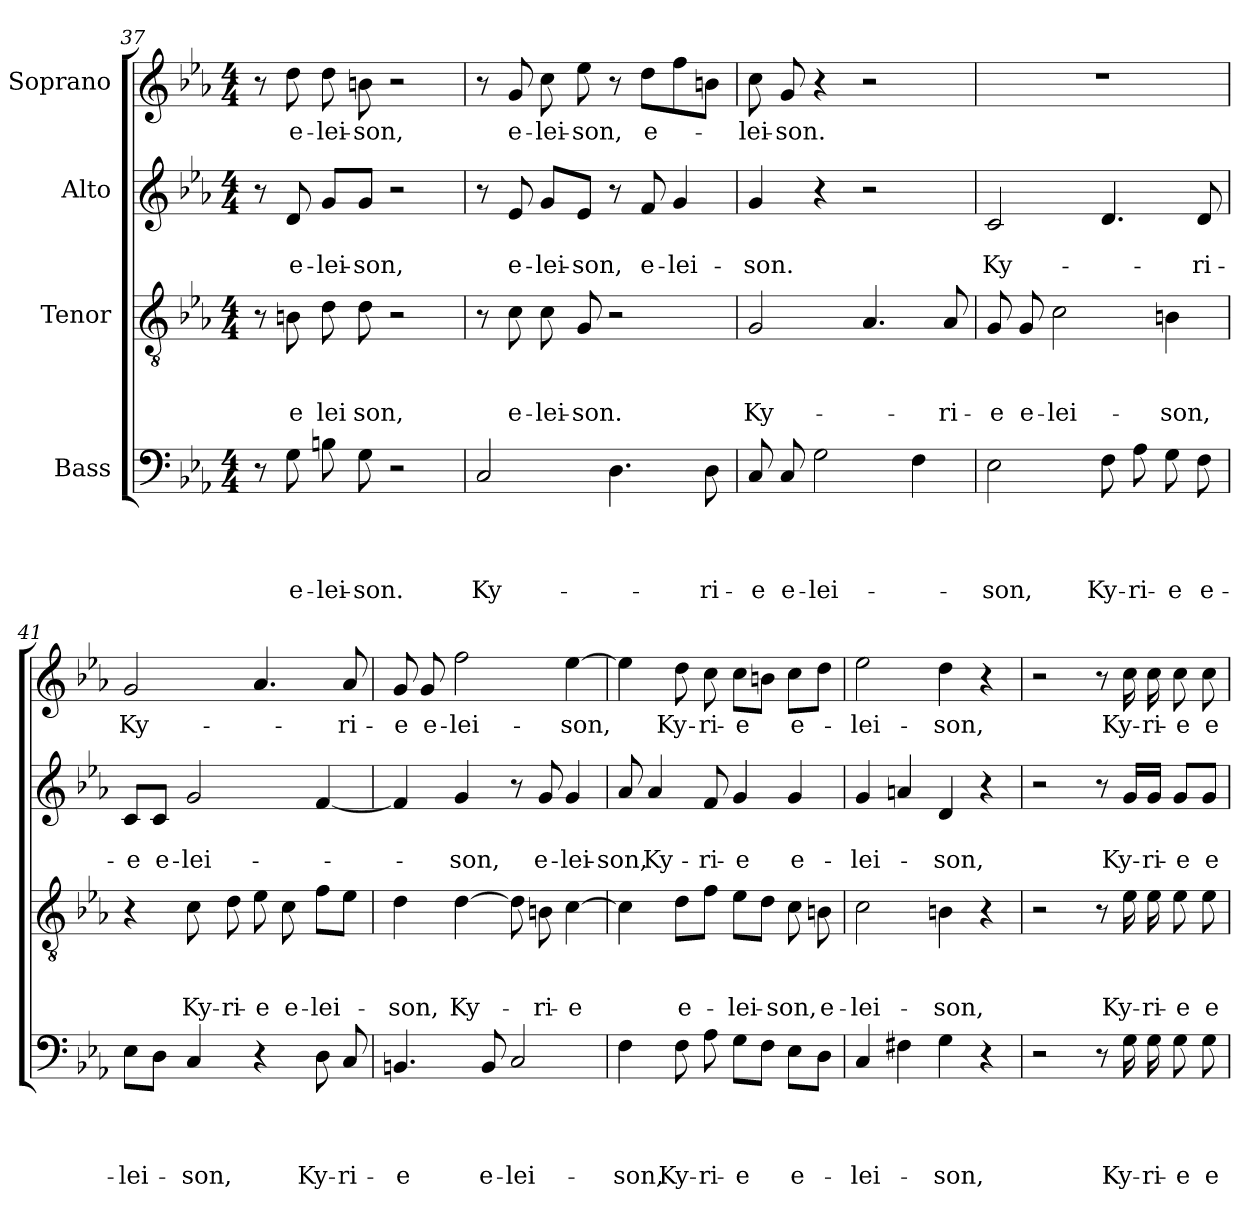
**kern	**text	**text	**text	**text	**kern	**text	**text	**text	**kern	**text	**text	**kern	**text
*part4	*part4	*part4	*part4	*part4	*part3	*part3	*part3	*part3	*part2	*part2	*part2	*part1	*part1
*staff4	*staff4	*staff4	*staff4	*staff4	*staff3	*staff3	*staff3	*staff3	*staff2	*staff2	*staff2	*staff1	*staff1
*I"Bass	*	*	*	*	*I"Tenor	*	*	*	*I"Alto	*	*	*I"Soprano	*
!!LO:LB:g=z
*clefF4	*	*	*	*	*clefGv2	*	*	*	*clefG2	*	*	*clefG2	*
*k[b-e-a-]	*	*	*	*	*k[b-e-a-]	*	*	*	*k[b-e-a-]	*	*	*k[b-e-a-]	*
*E-:	*	*	*	*	*E-:	*	*	*	*E-:	*	*	*E-:	*
*M4/4	*	*	*	*	*M4/4	*	*	*	*M4/4	*	*	*M4/4	*
=37	=37	=37	=37	=37	=37	=37	=37	=37	=37	=37	=37	=37	=37
8r	.	.	.	.	8r	.	.	.	8r	.	.	8r	.
!	!	!	!	!LO:LY:b	!	!	!	!LO:LY:b	!	!	!LO:LY:b	!	!LO:LY:b
8G\	.	.	.	e-	8Bn\	.	.	e	8d/	.	e-	8dd\	e-
!	!	!	!	!LO:LY:b	!	!	!	!LO:LY:b	!	!	!LO:LY:b	!	!LO:LY:b
8Bn\	.	.	.	-lei-	8d\	.	.	lei	8g/L	.	-lei-	8dd\	-lei-
!	!	!	!	!LO:LY:b	!	!	!	!LO:LY:b	!	!	!LO:LY:b	!	!LO:LY:b
8G\	.	.	.	-son.	8d\	.	.	son,	8g/J	.	-son,	8bn\	-son,
2r	.	.	.	.	2r	.	.	.	2r	.	.	2r	.
=38	=38	=38	=38	=38	=38	=38	=38	=38	=38	=38	=38	=38	=38
!	!	!	!	!LO:LY:b	!	!	!	!	!	!	!	!	!
2C/	.	.	.	Ky-	8r	.	.	.	8r	.	.	8r	.
!	!	!	!	!	!	!	!	!LO:LY:b	!	!	!LO:LY:b	!	!LO:LY:b
.	.	.	.	.	8c\	.	.	e-	8e-/	.	e-	8g/	e-
!	!	!	!	!	!	!	!	!LO:LY:b	!	!	!LO:LY:b	!	!LO:LY:b
.	.	.	.	.	8c\	.	.	-lei-	8g/L	.	-lei-	8cc\	-lei-
!	!	!	!	!	!	!	!	!LO:LY:b	!	!	!LO:LY:b	!	!LO:LY:b
.	.	.	.	.	8G/	.	.	-son.	8e-/J	.	-son,	8ee-\	-son,
4.D\	.	.	.	.	2r	.	.	.	8r	.	.	8r	.
!	!	!	!	!	!	!	!	!	!	!	!LO:LY:b	!	!LO:LY:b
.	.	.	.	.	.	.	.	.	8f/	.	e-	8dd\L	e-
!	!	!	!	!	!	!	!	!	!	!	!LO:LY:b	!	!
.	.	.	.	.	.	.	.	.	4g/	.	-lei-	8ff\	.
!	!	!	!	!LO:LY:b	!	!	!	!	!	!	!	!	!
8D\	.	.	.	-ri-	.	.	.	.	.	.	.	8bn\J	.
=39	=39	=39	=39	=39	=39	=39	=39	=39	=39	=39	=39	=39	=39
!	!	!	!	!LO:LY:b	!	!	!	!LO:LY:b	!	!	!LO:LY:b	!	!LO:LY:b
8C/	.	.	.	-e	2G/	.	.	Ky-	4g/	.	-son.	8cc\	-lei-
!	!	!	!	!LO:LY:b	!	!	!	!	!	!	!	!	!LO:LY:b
8C/	.	.	.	e-	.	.	.	.	.	.	.	8g/	-son.
!	!	!	!	!LO:LY:b	!	!	!	!	!	!	!	!	!
2G\	.	.	.	-lei-	.	.	.	.	4r	.	.	4r	.
.	.	.	.	.	4.A-/	.	.	.	2r	.	.	2r	.
4F\	.	.	.	.	.	.	.	.	.	.	.	.	.
!	!	!	!	!	!	!	!	!LO:LY:b	!	!	!	!	!
.	.	.	.	.	8A-/	.	.	-ri-	.	.	.	.	.
=40	=40	=40	=40	=40	=40	=40	=40	=40	=40	=40	=40	=40	=40
!	!	!	!	!LO:LY:b	!	!	!	!LO:LY:b	!	!	!LO:LY:b	!	!
2E-\	.	.	.	-son,	8G/	.	.	-e	2c/	.	Ky-	1r	.
!	!	!	!	!	!	!	!	!LO:LY:b	!	!	!	!	!
.	.	.	.	.	8G/	.	.	e-	.	.	.	.	.
!	!	!	!	!	!	!	!	!LO:LY:b	!	!	!	!	!
.	.	.	.	.	2c\	.	.	-lei-	.	.	.	.	.
!	!	!	!	!LO:LY:b	!	!	!	!	!	!	!	!	!
8F\	.	.	.	Ky-	.	.	.	.	4.d/	.	.	.	.
!	!	!	!	!LO:LY:b	!	!	!	!	!	!	!	!	!
8A-\	.	.	.	-ri-	.	.	.	.	.	.	.	.	.
!	!	!	!	!LO:LY:b	!	!	!	!LO:LY:b	!	!	!	!	!
8G\	.	.	.	-e	4Bn\	.	.	-son,	.	.	.	.	.
!	!	!	!	!LO:LY:b	!	!	!	!	!	!	!LO:LY:b	!	!
8F\	.	.	.	e-	.	.	.	.	8d/	.	-ri-	.	.
!!LO:LB:g=z
=41	=41	=41	=41	=41	=41	=41	=41	=41	=41	=41	=41	=41	=41
!	!	!	!	!LO:LY:b	!	!	!	!	!	!	!LO:LY:b	!	!LO:LY:b
8E-\L	.	.	.	-lei-	4r	.	.	.	8c/L	.	-e	2g/	Ky-
!	!	!	!	!	!	!	!	!	!	!	!LO:LY:b	!	!
8D\J	.	.	.	.	.	.	.	.	8c/J	.	e-	.	.
!	!	!	!	!LO:LY:b	!	!	!	!LO:LY:b	!	!	!LO:LY:b	!	!
4C/	.	.	.	-son,	8c\	.	.	Ky-	2g/	.	-lei-	.	.
!	!	!	!	!	!	!	!	!LO:LY:b	!	!	!	!	!
.	.	.	.	.	8d\	.	.	-ri-	.	.	.	.	.
!	!	!	!	!	!	!	!	!LO:LY:b	!	!	!	!	!
4r	.	.	.	.	8e-\	.	.	-e	.	.	.	4.a-/	.
!	!	!	!	!	!	!	!	!LO:LY:b	!	!	!	!	!
.	.	.	.	.	8c\	.	.	e-	.	.	.	.	.
!	!	!	!	!LO:LY:b	!	!	!	!LO:LY:b	!	!	!	!	!
8D\	.	.	.	Ky-	8f\L	.	.	-lei-	[4f/	.	.	.	.
!	!	!	!	!LO:LY:b	!	!	!	!	!	!	!	!	!LO:LY:b
8C/	.	.	.	-ri-	8e-\J	.	.	.	.	.	.	8a-/	-ri-
=42	=42	=42	=42	=42	=42	=42	=42	=42	=42	=42	=42	=42	=42
!	!	!	!	!LO:LY:b	!	!	!	!LO:LY:b	!	!	!	!	!LO:LY:b
4.BBn/	.	.	.	-e	4d\	.	.	-son,	4f/]	.	.	8g/	-e
!	!	!	!	!	!	!	!	!	!	!	!	!	!LO:LY:b
.	.	.	.	.	.	.	.	.	.	.	.	8g/	e-
!	!	!	!	!	!	!	!	!LO:LY:b	!	!	!LO:LY:b	!	!LO:LY:b
.	.	.	.	.	[4d\	.	.	Ky-	4g/	.	-son,	2ff\	-lei-
!	!	!	!	!LO:LY:b	!	!	!	!	!	!	!	!	!
8BB/	.	.	.	e-	.	.	.	.	.	.	.	.	.
!	!	!	!	!LO:LY:b	!	!	!	!	!	!	!	!	!
2C/	.	.	.	-lei-	8d\]	.	.	.	8r	.	.	.	.
!	!	!	!	!	!	!	!	!LO:LY:b	!	!	!LO:LY:b	!	!
.	.	.	.	.	8Bn\	.	.	-ri-	8g/	.	e-	.	.
!	!	!	!	!	!	!	!	!LO:LY:b	!	!	!LO:LY:b	!	!LO:LY:b
.	.	.	.	.	[4c\	.	.	-e	4g/	.	-lei-	[4ee-\	-son,
=43	=43	=43	=43	=43	=43	=43	=43	=43	=43	=43	=43	=43	=43
!	!	!	!	!LO:LY:b	!	!	!	!	!	!	!LO:LY:b	!	!
4F\	.	.	.	-son,	4c\]	.	.	.	8a-/	.	-son,	4ee-\]	.
!	!	!	!	!	!	!	!	!	!	!	!LO:LY:b	!	!
.	.	.	.	.	.	.	.	.	4a-/	.	Ky-	.	.
!	!	!	!	!LO:LY:b	!	!	!	!LO:LY:b	!	!	!	!	!LO:LY:b
8F\	.	.	.	Ky-	8d\L	.	.	e-	.	.	.	8dd\	Ky-
!	!	!	!	!LO:LY:b	!	!	!	!	!	!	!LO:LY:b	!	!LO:LY:b
8A-\	.	.	.	-ri-	8f\J	.	.	.	8f/	.	-ri-	8cc\	-ri-
!	!	!	!	!LO:LY:b	!	!	!	!LO:LY:b	!	!	!LO:LY:b	!	!LO:LY:b
8G\L	.	.	.	-e	8e-\L	.	.	-lei-	4g/	.	-e	8cc\L	-e
8F\J	.	.	.	.	8d\J	.	.	.	.	.	.	8bn\J	.
!	!	!	!	!LO:LY:b	!	!	!	!LO:LY:b	!	!	!LO:LY:b	!	!LO:LY:b
8E-\L	.	.	.	e-	8c\	.	.	-son,	4g/	.	e-	8cc\L	e-
!	!	!	!	!	!	!	!	!LO:LY:b	!	!	!	!	!
8D\J	.	.	.	.	8Bn\	.	.	e-	.	.	.	8dd\J	.
=44	=44	=44	=44	=44	=44	=44	=44	=44	=44	=44	=44	=44	=44
!	!	!	!	!LO:LY:b	!	!	!	!LO:LY:b	!	!	!LO:LY:b	!	!LO:LY:b
4C/	.	.	.	-lei-	2c\	.	.	-lei-	4g/	.	-lei-	2ee-\	-lei-
4F#X\	.	.	.	.	.	.	.	.	4an/	.	.	.	.
!	!	!	!	!LO:LY:b	!	!	!	!LO:LY:b	!	!	!LO:LY:b	!	!LO:LY:b
4G\	.	.	.	-son,	4Bn\	.	.	-son,	4d/	.	-son,	4dd\	-son,
4r	.	.	.	.	4r	.	.	.	4r	.	.	4r	.
!!LO:PB:g=z
=45	=45	=45	=45	=45	=45	=45	=45	=45	=45	=45	=45	=45	=45
2r	.	.	.	.	2r	.	.	.	2r	.	.	2r	.
8r	.	.	.	.	8r	.	.	.	8r	.	.	8r	.
!	!	!	!	!LO:LY:b	!	!	!	!LO:LY:b	!	!	!LO:LY:b	!	!LO:LY:b
16G\	.	.	.	Ky-	16e-\	.	.	Ky-	16g/LL	.	Ky-	16cc\	Ky-
!	!	!	!	!LO:LY:b	!	!	!	!LO:LY:b	!	!	!LO:LY:b	!	!LO:LY:b
16G\	.	.	.	-ri-	16e-\	.	.	-ri-	16g/JJ	.	-ri-	16cc\	-ri-
!	!	!	!	!LO:LY:b	!	!	!	!LO:LY:b	!	!	!LO:LY:b	!	!LO:LY:b
8G\	.	.	.	-e	8e-\	.	.	-e	8g/L	.	-e	8cc\	-e
!	!	!	!	!LO:LY:b	!	!	!	!LO:LY:b	!	!	!LO:LY:b	!	!LO:LY:b
8G\	.	.	.	e-	8e-\	.	.	e-	8g/J	.	e-	8cc\	e-
=	=	=	=	=	=	=	=	=	=	=	=	=	=
*-	*-	*-	*-	*-	*-	*-	*-	*-	*-	*-	*-	*-	*-
